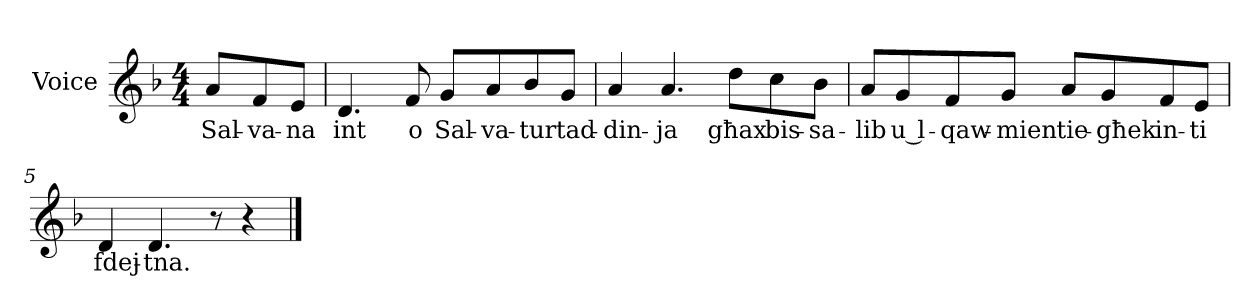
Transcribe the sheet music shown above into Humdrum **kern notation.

**kern	**text
*part1	*part1
*staff1	*staff1
*I"Voice	*
*I'Vo.	*
*clefG2	*
*k[b-]	*
*M4/4	*
=1	=1
!	!LO:LY:b
8a/L	Sal-
!	!LO:LY:b
8f/	-va-
!	!LO:LY:b
8e/J	-na
=2	=2
!	!LO:LY:b
4.d/	int
!	!LO:LY:b
8f/	o
!	!LO:LY:b
8g/L	Sal-
!	!LO:LY:b
8a/	-va-
!	!LO:LY:b
8b-/	-tur
!	!LO:LY:b
8g/J	tad-
=3	=3
!	!LO:LY:b
4a/	-din-
!	!LO:LY:b
4.a/	-ja
!	!LO:LY:b
8dd\L	għax
!	!LO:LY:b
8cc\	bis-
!	!LO:LY:b
8b-\J	-sa-
=4	=4
!	!LO:LY:b
8a/L	-lib
!	!LO:LY:b
8g/	u l-
!	!LO:LY:b
8f/	-qaw-
!	!LO:LY:b
8g/J	-mien
!	!LO:LY:b
8a/L	tie-
!	!LO:LY:b
8g/	-għek
!	!LO:LY:b
8f/	in-
!	!LO:LY:b
8e/J	-ti
=5	=5
!	!LO:LY:b
4d/	fdej-
!	!LO:LY:b
4.d/	-tna.
8r	.
4r	.
==	==
*-	*-
